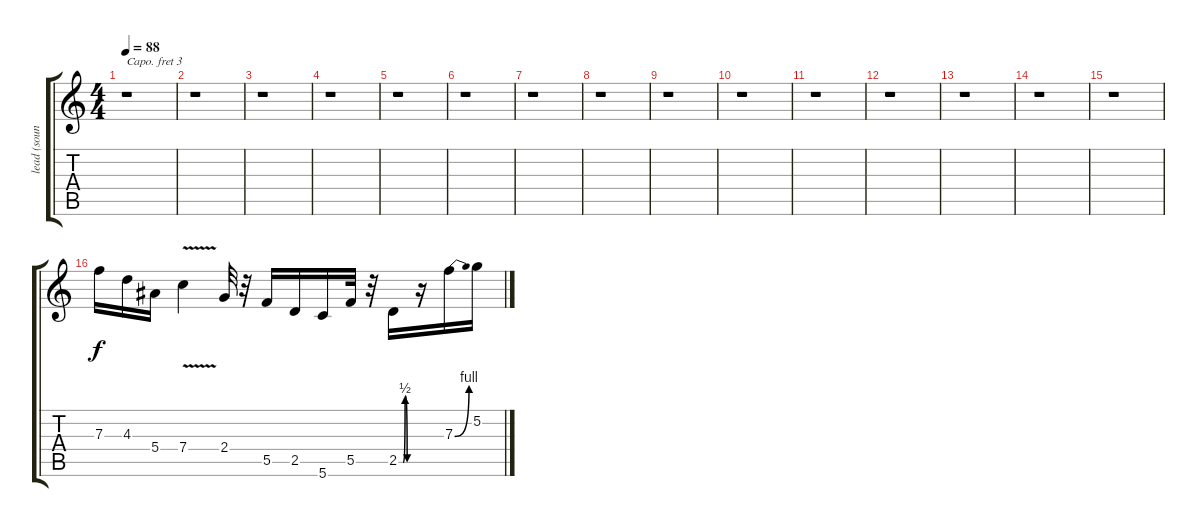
\track ("lead (sounding )" "lead (soun") {instrument distortionguitar}
\staff {score tabs}
\capo 3
\tuning (E4 B3 G3 D3 A2 E2) {hide}
\ts (4 4)
\tempo 88
\clef g2
\ks c
r.1{dy f} |
r.1 |
r.1 |
r.1 |
r.1 |
r.1 |
r.1 |
r.1 |
r.1 |
r.1 |
r.1 |
r.1 |
r.1 |
r.1 |
r.1 |
7.3.16{instrument acousticguitarnylon} 4.3.16 5.4.16 7.4{v}.4 2.4.32 r.32 5.5.16 2.5.16 5.6.16 5.5.32{volume 9} r.32 2.5{be (custom 0 0 20 0 30 2 40 0 60 0)}.16{volume 13} r.16 7.3{be (bend 0 0 60 4)}.16{volume 13 instrument acousticguitarnylon} 5.2.16
